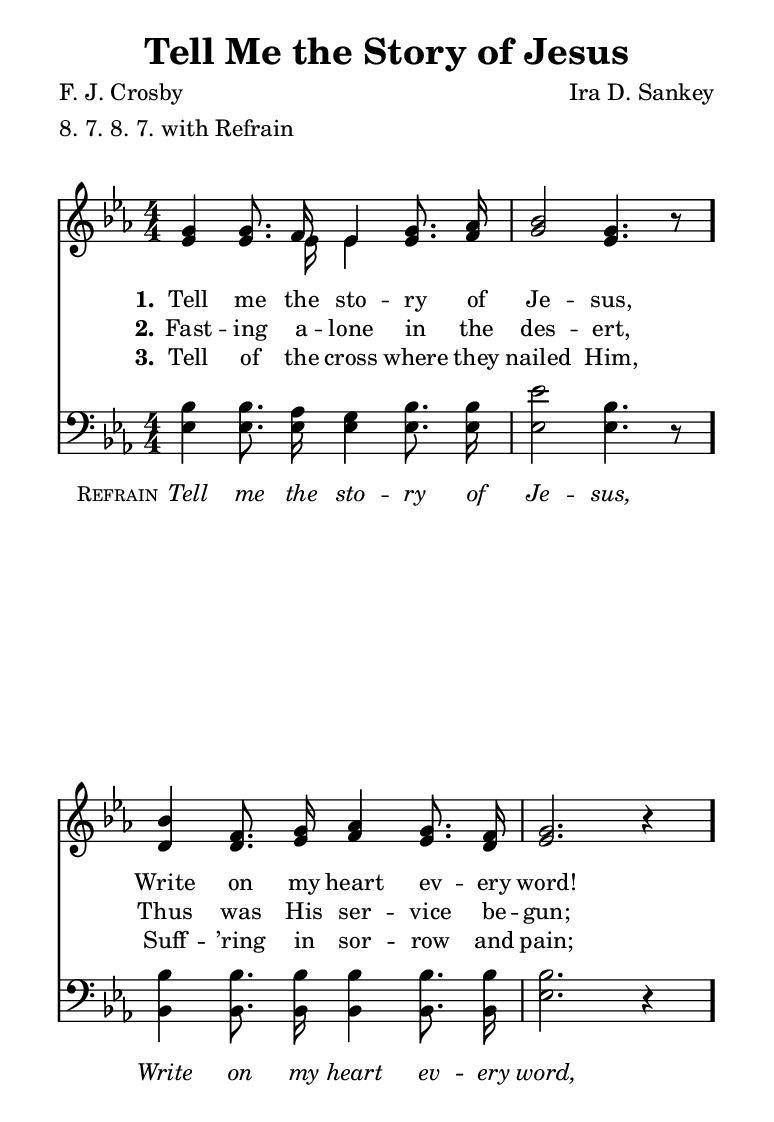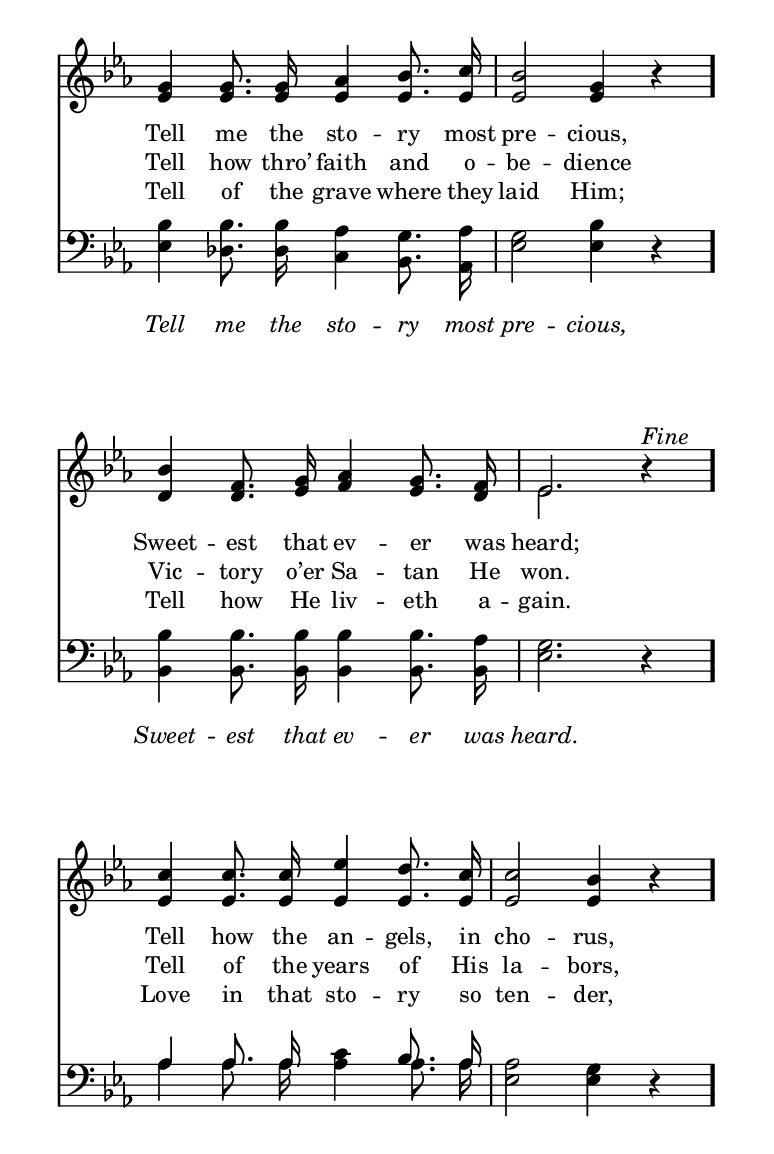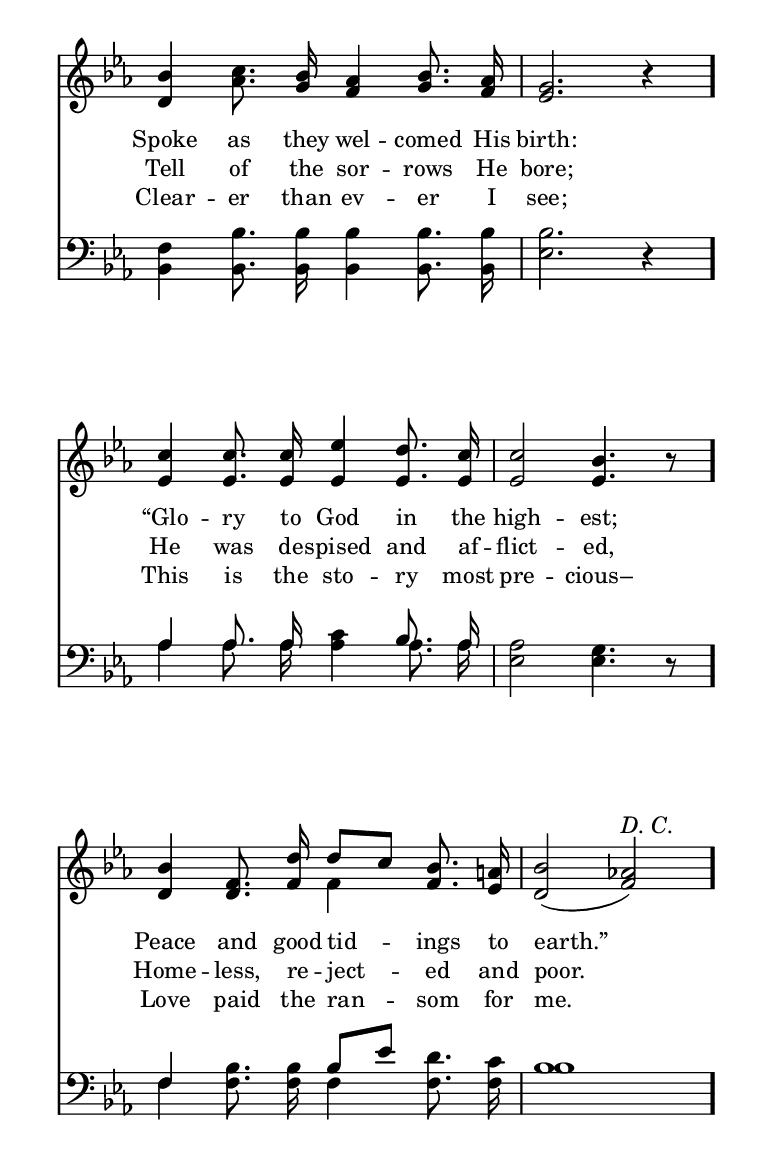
\include "common/global.ily"
\paper {
  \include "common/paper.ily"
}

\header{
  %children
  hymnnumber = "358"
  title = "Tell Me the Story of Jesus"
  tunename = ""
  meter = "8. 7. 8. 7. with Refrain"
  poet = "F. J. Crosby"
  composer = "Ira D. Sankey"
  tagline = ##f
}

global = {
  \include "common/overrides.ily"
  \override Staff.TimeSignature.style = #'numbered
  \time 4/4
  \override Score.MetronomeMark.transparent = ##t % hide all fermata changes too
  \tempo 4=80
  \key ees \major
  \autoBeamOff
}

patternA = { c4 c8. c16 c4 c8. c16 | } % s2 s4. r8

refrainNotesSoprano = {
\global
\relative c'' {

  \changePitch \patternA { g g f ees g aes | } bes2 g4. r8
  \changePitch \patternA { bes f g aes g f | } g2. r4
  \changePitch \patternA { g g g aes bes c | } bes2 g4 r4
  \changePitch \patternA { bes f g aes g f | } ees2. r4^\markup{\italic Fine}

}
}

notesSoprano = {
\global
\relative c'' {

  \refrainNotesSoprano
  \changePitch \patternA { c c c ees d c | } c2 bes4 r4
  \changePitch \patternA { bes c bes aes bes aes | } g2. r4
  \changePitch \patternA { c c c ees d c | } c2 bes4. r8
  \changePitch \patternA { bes f d' } d8[ c] bes8. a16 | bes2( aes!)^\markup{\italic {D. C.}} |

  \bar "." % not actually the end, so not "|."

}
}

refrainNotesAlto = {
\global
\relative e' {

  \changePitch \patternA { ees ees ees ees ees f | } g2 ees4. r8
  \changePitch \patternA { d d ees f ees d | } ees2. r4
  \changePitch \patternA { ees ees ees ees ees ees | } ees2 ees4 r4
  \changePitch \patternA { d d ees f ees d | } ees2. r4

}
}

notesAlto = {
\global
\relative e' {

  \refrainNotesAlto
  \changePitch \patternA { ees ees ees ees ees ees | } ees2 ees4 r4
  \changePitch \patternA { d aes' g f g f | } ees2. r4
  \changePitch \patternA { ees ees ees ees ees ees | } ees2 ees4. r8
  \changePitch \patternA { d d f f f ees } d2( f) |

}
}

refrainNotesTenor = {
\global
\relative a {

  \changePitch \patternA { bes bes aes g bes bes | } ees2 bes4. r8
  \changePitch \patternA { bes bes bes bes bes bes | } bes2. r4
  \changePitch \patternA { bes bes bes aes g aes | } g2 bes4 r4
  \changePitch \patternA { bes bes bes bes bes aes | } g2. r4

}
}

notesTenor = {
\global
\relative a {

  \refrainNotesTenor
  \changePitch \patternA { aes aes aes c bes aes | } aes2 g4 r4
  \changePitch \patternA { f bes bes bes bes bes | } bes2. r4
  \changePitch \patternA { aes aes aes c bes aes | } aes2 g4. r8
  \changePitch \patternA { f bes bes } bes8[ ees] d8. c16 | bes1 |

}
}

refrainNotesBass = {
\global
\relative f {

  \changePitch \patternA { ees ees ees ees ees ees | } ees2 ees4. r8
  \changePitch \patternA { bes bes bes bes bes bes | } ees2. r4
  \changePitch \patternA { ees des des c bes aes | } ees'2 ees4 r4
  \changePitch \patternA { bes bes bes bes bes bes | } ees2. r4

}
}

notesBass = {
\global
\relative f {

  \refrainNotesBass
  \changePitch \patternA { aes aes aes aes aes aes | } ees2 ees4 r4
  \changePitch \patternA { bes bes bes bes bes bes | } ees2. r4
  \changePitch \patternA { aes aes aes aes aes aes | } ees2 ees4. r8
  \changePitch \patternA { f f f f f f | } bes1 |

}
}

Refrain = \lyricmode {
\set stanza = \markup \small \normal-text \caps "Refrain"

\italicsOn Tell me the sto -- ry of Je -- sus, \bar "."
Write on my heart ev -- ery word, \bar "."
Tell me the sto -- ry most pre -- cious, \bar "."
Sweet -- est that ev -- er was heard. \bar "."

}

wordsA = \lyricmode {
\set stanza = "1."

Tell me the sto -- ry of Je -- sus, \bar "."
Write on my heart ev -- ery word! \bar "."
Tell me the sto -- ry most pre -- cious, \bar "."
Sweet -- est that ev -- er was heard; \bar "."
Tell how the an -- gels, in cho -- rus, \bar "."
Spoke as they wel -- comed His birth: \bar "."
“Glo -- ry to God in the high -- est; \bar "."
Peace and good tid -- ings to earth.” \bar "."

}

wordsB = \lyricmode {
\set stanza = "2."

Fast -- ing a -- lone in the des -- ert,
Thus was His ser -- vice be -- gun;
Tell how thro’ faith and o -- be -- dience
Vic -- tory o’er Sa -- tan He won.
Tell of the years of His la -- bors,
Tell of the sor -- rows He bore;
He was de -- spised and af -- flict -- ed,
Home -- less, re -- ject -- ed and poor.

}

wordsC = \lyricmode {
\set stanza = "3."

Tell of the cross where they nailed Him,
Suff -- ’ring in sor -- row and pain;
Tell of the grave where they laid Him;
Tell how He liv -- eth a -- gain.
Love in that sto -- ry so ten -- der,
Clear -- er than ev -- er I see;
This is the sto -- ry most pre -- cious–
Love paid the ran -- som for me.

}

\score {
  \context ChoirStaff <<
    \context Staff = upper <<
      \set Staff.autoBeaming = ##f
      \set ChoirStaff.systemStartDelimiter = #'SystemStartBar
      \set ChoirStaff.printPartCombineTexts = ##f
      \partcombine #'(2 . 9) \notesSoprano \notesAlto
      \context NullVoice = sopranos { \voiceOne << \notesSoprano >> }
      \context NullVoice = altos { \voiceTwo << \notesAlto >> }
      \context Lyrics = one   \lyricsto sopranos \wordsA
      \context Lyrics = two   \lyricsto sopranos \wordsB
      \context Lyrics = three \lyricsto sopranos \wordsC
    >>
    \context Staff = men <<
      \set Staff.autoBeaming = ##f
      \clef bass
      \set ChoirStaff.printPartCombineTexts = ##f
      \partcombine #'(2 . 9) \notesTenor \notesBass
      \context NullVoice = tenors { \voiceOne << \notesTenor >> }
      \context NullVoice = basses { \voiceTwo << \notesBass >> }
    >>
    \new Lyrics \with { alignBelowContext = men } \lyricsto sopranos \Refrain
  >>
  \layout {
    \include "common/layout.ily"
  }
}

\score {
  \context ChoirStaff <<
    \context Staff = upper <<
      \context Voice = sopranos { \voiceOne { \notesSoprano \refrainNotesSoprano } }
      \context Voice = altos { \voiceTwo { \notesAlto \refrainNotesAlto } }
    >>
    \context Staff = men <<
      \clef bass
      \context Voice = tenors { \voiceOne { \notesTenor \refrainNotesTenor } }
      \context Voice = basses { \voiceTwo { \notesBass \refrainNotesBass } }
    >>
  >>
  \midi{
    \include "common/midi.ily"
  }
}

\version "2.19.49"  % necessary for upgrading to future LilyPond versions.

% vi:set et ts=2 sw=2 ai nocindent syntax=lilypond:
